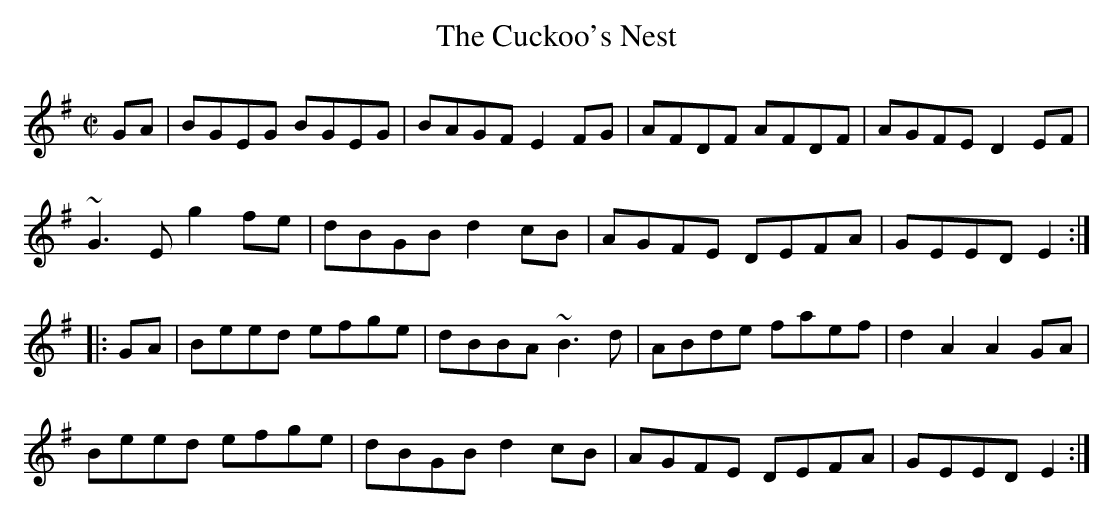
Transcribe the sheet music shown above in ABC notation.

X:1
T:Cuckoo's Nest, The
M:C|
K:Em
GA|BGEG BGEG|BAGF E2FG|AFDF AFDF|AGFE D2EF|
~G3E g2fe|dBGB d2cB|AGFE DEFA|GEED E2:|
|:GA|Beed efge|dBBA ~B3d|ABde faef|d2A2 A2GA|
Beed efge|dBGB d2cB|AGFE DEFA|GEED E2:|
